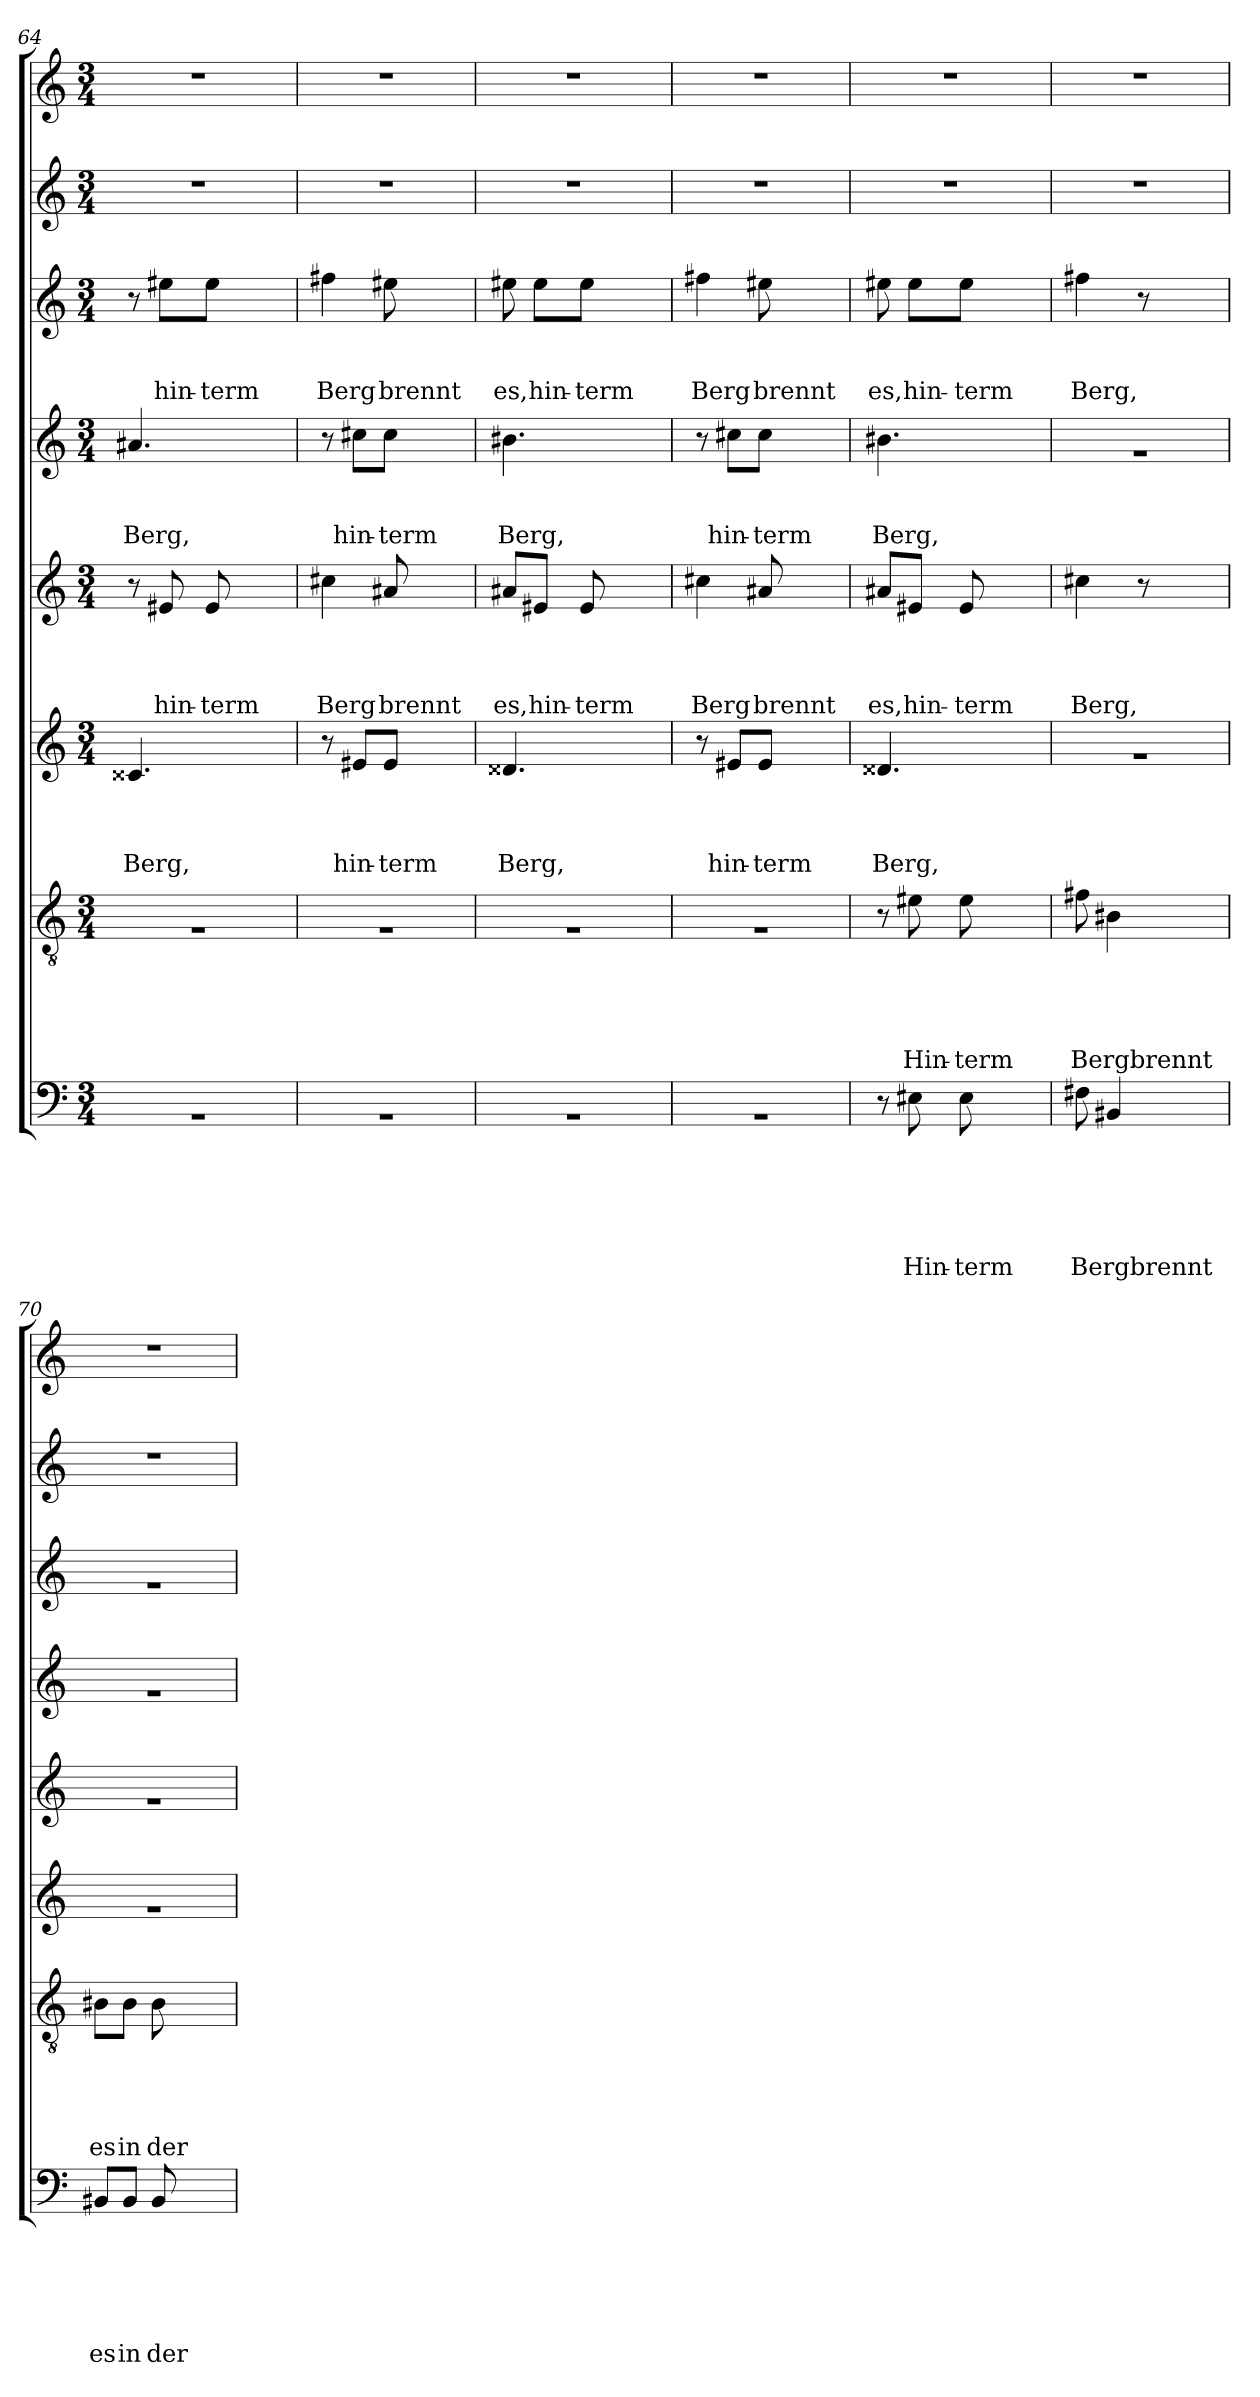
**kern	**text	**text	**text	**text	**text	**text	**kern	**text	**text	**text	**text	**text	**kern	**text	**text	**text	**text	**kern	**text	**text	**text	**text	**kern	**text	**text	**text	**kern	**text	**text	**text	**kern	**kern
*part8	*part8	*part8	*part8	*part8	*part8	*part8	*part7	*part7	*part7	*part7	*part7	*part7	*part6	*part6	*part6	*part6	*part6	*part5	*part5	*part5	*part5	*part5	*part4	*part4	*part4	*part4	*part3	*part3	*part3	*part3	*part2	*part1
*staff8	*staff8	*staff8	*staff8	*staff8	*staff8	*staff8	*staff7	*staff7	*staff7	*staff7	*staff7	*staff7	*staff6	*staff6	*staff6	*staff6	*staff6	*staff5	*staff5	*staff5	*staff5	*staff5	*staff4	*staff4	*staff4	*staff4	*staff3	*staff3	*staff3	*staff3	*staff2	*staff1
*clefF4	*	*	*	*	*	*	*clefGv2	*	*	*	*	*	*clefG2	*	*	*	*	*clefG2	*	*	*	*	*clefG2	*	*	*	*clefG2	*	*	*	*clefG2	*clefG2
*k[]	*	*	*	*	*	*	*k[]	*	*	*	*	*	*k[]	*	*	*	*	*k[]	*	*	*	*	*k[]	*	*	*	*k[]	*	*	*	*k[]	*k[]
*C:	*	*	*	*	*	*	*C:	*	*	*	*	*	*C:	*	*	*	*	*C:	*	*	*	*	*C:	*	*	*	*C:	*	*	*	*C:	*C:
*M3/4	*	*	*	*	*	*	*M3/4	*	*	*	*	*	*M3/4	*	*	*	*	*M3/4	*	*	*	*	*M3/4	*	*	*	*M3/4	*	*	*	*M3/4	*M3/4
=64	=64	=64	=64	=64	=64	=64	=64	=64	=64	=64	=64	=64	=64	=64	=64	=64	=64	=64	=64	=64	=64	=64	=64	=64	=64	=64	=64	=64	=64	=64	=64	=64
!LO:N:vis=1	!	!	!	!	!	!	!LO:N:vis=1	!	!	!	!	!	!	!	!	!	!LO:LY:b	!	!	!	!	!	!	!	!	!LO:LY:b	!	!	!	!	!	!
2.rC	.	.	.	.	.	.	2.rA	.	.	.	.	.	4.c##X/	.	.	.	Berg,	8r	.	.	.	.	4.a#X/	.	.	Berg,	8r	.	.	.	2.r	2.r
!	!	!	!	!	!	!	!	!	!	!	!	!	!	!	!	!	!	!	!	!	!	!LO:LY:b	!	!	!	!	!	!	!	!LO:LY:b	!	!
.	.	.	.	.	.	.	.	.	.	.	.	.	.	.	.	.	.	8e#X/	.	.	.	hin-	.	.	.	.	8ee#X\L	.	.	hin-	.	.
!	!	!	!	!	!	!	!	!	!	!	!	!	!	!	!	!	!	!	!	!	!	!LO:LY:b	!	!	!	!	!	!	!	!LO:LY:b	!	!
.	.	.	.	.	.	.	.	.	.	.	.	.	.	.	.	.	.	8e#/	.	.	.	-term	.	.	.	.	8ee#\J	.	.	-term	.	.
.	.	.	.	.	.	.	.	.	.	.	.	.	4.ryy	.	.	.	.	4.ryy	.	.	.	.	4.ryy	.	.	.	4.ryy	.	.	.	.	.
=65	=65	=65	=65	=65	=65	=65	=65	=65	=65	=65	=65	=65	=65	=65	=65	=65	=65	=65	=65	=65	=65	=65	=65	=65	=65	=65	=65	=65	=65	=65	=65	=65
!LO:N:vis=1	!	!	!	!	!	!	!LO:N:vis=1	!	!	!	!	!	!	!	!	!	!	!	!	!	!	!LO:LY:b	!	!	!	!	!	!	!	!LO:LY:b	!	!
2.rC	.	.	.	.	.	.	2.rA	.	.	.	.	.	8r	.	.	.	.	4cc#X\	.	.	.	Berg	8r	.	.	.	4ff#X\	.	.	Berg	2.r	2.r
!	!	!	!	!	!	!	!	!	!	!	!	!	!	!	!	!	!LO:LY:b	!	!	!	!	!	!	!	!	!LO:LY:b	!	!	!	!	!	!
.	.	.	.	.	.	.	.	.	.	.	.	.	8e#X/L	.	.	.	hin-	.	.	.	.	.	8cc#X\L	.	.	hin-	.	.	.	.	.	.
!	!	!	!	!	!	!	!	!	!	!	!	!	!	!	!	!	!LO:LY:b	!	!	!	!	!LO:LY:b	!	!	!	!LO:LY:b	!	!	!	!LO:LY:b	!	!
.	.	.	.	.	.	.	.	.	.	.	.	.	8e#/J	.	.	.	-term	8a#X/	.	.	.	brennt	8cc#\J	.	.	-term	8ee#X\	.	.	brennt	.	.
.	.	.	.	.	.	.	.	.	.	.	.	.	4.ryy	.	.	.	.	4.ryy	.	.	.	.	4.ryy	.	.	.	4.ryy	.	.	.	.	.
=66	=66	=66	=66	=66	=66	=66	=66	=66	=66	=66	=66	=66	=66	=66	=66	=66	=66	=66	=66	=66	=66	=66	=66	=66	=66	=66	=66	=66	=66	=66	=66	=66
!LO:N:vis=1	!	!	!	!	!	!	!LO:N:vis=1	!	!	!	!	!	!	!	!	!	!LO:LY:b	!	!	!	!	!LO:LY:b	!	!	!	!LO:LY:b	!	!	!	!LO:LY:b	!	!
2.rC	.	.	.	.	.	.	2.rA	.	.	.	.	.	4.d##X/	.	.	.	Berg,	8a#X/L	.	.	.	es,	4.b#X\	.	.	Berg,	8ee#X\	.	.	es,	2.r	2.r
!	!	!	!	!	!	!	!	!	!	!	!	!	!	!	!	!	!	!	!	!	!	!LO:LY:b	!	!	!	!	!	!	!	!LO:LY:b	!	!
.	.	.	.	.	.	.	.	.	.	.	.	.	.	.	.	.	.	8e#X/J	.	.	.	hin-	.	.	.	.	8ee#\L	.	.	hin-	.	.
!	!	!	!	!	!	!	!	!	!	!	!	!	!	!	!	!	!	!	!	!	!	!LO:LY:b	!	!	!	!	!	!	!	!LO:LY:b	!	!
.	.	.	.	.	.	.	.	.	.	.	.	.	.	.	.	.	.	8e#/	.	.	.	-term	.	.	.	.	8ee#\J	.	.	-term	.	.
.	.	.	.	.	.	.	.	.	.	.	.	.	4.ryy	.	.	.	.	4.ryy	.	.	.	.	4.ryy	.	.	.	4.ryy	.	.	.	.	.
!!LO:PB:g=z
=67	=67	=67	=67	=67	=67	=67	=67	=67	=67	=67	=67	=67	=67	=67	=67	=67	=67	=67	=67	=67	=67	=67	=67	=67	=67	=67	=67	=67	=67	=67	=67	=67
!LO:N:vis=1	!	!	!	!	!	!	!LO:N:vis=1	!	!	!	!	!	!	!	!	!	!	!	!	!	!	!LO:LY:b	!	!	!	!	!	!	!	!LO:LY:b	!	!
2.rC	.	.	.	.	.	.	2.rA	.	.	.	.	.	8r	.	.	.	.	4cc#X\	.	.	.	Berg	8r	.	.	.	4ff#X\	.	.	Berg	2.r	2.r
!	!	!	!	!	!	!	!	!	!	!	!	!	!	!	!	!	!LO:LY:b	!	!	!	!	!	!	!	!	!LO:LY:b	!	!	!	!	!	!
.	.	.	.	.	.	.	.	.	.	.	.	.	8e#X/L	.	.	.	hin-	.	.	.	.	.	8cc#X\L	.	.	hin-	.	.	.	.	.	.
!	!	!	!	!	!	!	!	!	!	!	!	!	!	!	!	!	!LO:LY:b	!	!	!	!	!LO:LY:b	!	!	!	!LO:LY:b	!	!	!	!LO:LY:b	!	!
.	.	.	.	.	.	.	.	.	.	.	.	.	8e#/J	.	.	.	-term	8a#X/	.	.	.	brennt	8cc#\J	.	.	-term	8ee#X\	.	.	brennt	.	.
.	.	.	.	.	.	.	.	.	.	.	.	.	4.ryy	.	.	.	.	4.ryy	.	.	.	.	4.ryy	.	.	.	4.ryy	.	.	.	.	.
=68	=68	=68	=68	=68	=68	=68	=68	=68	=68	=68	=68	=68	=68	=68	=68	=68	=68	=68	=68	=68	=68	=68	=68	=68	=68	=68	=68	=68	=68	=68	=68	=68
!	!	!	!	!	!	!	!	!	!	!	!	!	!	!	!	!	!LO:LY:b	!	!	!	!	!LO:LY:b	!	!	!	!LO:LY:b	!	!	!	!LO:LY:b	!	!
8r	.	.	.	.	.	.	8r	.	.	.	.	.	4.d##X/	.	.	.	Berg,	8a#X/L	.	.	.	es,	4.b#X\	.	.	Berg,	8ee#X\	.	.	es,	2.r	2.r
!	!	!	!	!	!	!LO:LY:b	!	!	!	!	!	!LO:LY:b	!	!	!	!	!	!	!	!	!	!LO:LY:b	!	!	!	!	!	!	!	!LO:LY:b	!	!
8E#X\	.	.	.	.	.	Hin-	8e#X\	.	.	.	.	Hin-	.	.	.	.	.	8e#X/J	.	.	.	hin-	.	.	.	.	8ee#\L	.	.	hin-	.	.
!	!	!	!	!	!	!LO:LY:b	!	!	!	!	!	!LO:LY:b	!	!	!	!	!	!	!	!	!	!LO:LY:b	!	!	!	!	!	!	!	!LO:LY:b	!	!
8E#\	.	.	.	.	.	-term	8e#\	.	.	.	.	-term	.	.	.	.	.	8e#/	.	.	.	-term	.	.	.	.	8ee#\J	.	.	-term	.	.
4.ryy	.	.	.	.	.	.	4.ryy	.	.	.	.	.	4.ryy	.	.	.	.	4.ryy	.	.	.	.	4.ryy	.	.	.	4.ryy	.	.	.	.	.
=69	=69	=69	=69	=69	=69	=69	=69	=69	=69	=69	=69	=69	=69	=69	=69	=69	=69	=69	=69	=69	=69	=69	=69	=69	=69	=69	=69	=69	=69	=69	=69	=69
!	!	!	!	!	!	!LO:LY:b	!	!	!	!	!	!LO:LY:b	!LO:N:vis=1	!	!	!	!	!	!	!	!	!LO:LY:b	!LO:N:vis=1	!	!	!	!	!	!	!LO:LY:b	!	!
8F#X\	.	.	.	.	.	Bergbrennt	8f#X\	.	.	.	.	Bergbrennt	2.ra	.	.	.	.	4cc#X\	.	.	.	Berg,	2.ra	.	.	.	4ff#X\	.	.	Berg,	2.r	2.r
4BB#X/	.	.	.	.	.	.	4B#X\	.	.	.	.	.	.	.	.	.	.	.	.	.	.	.	.	.	.	.	.	.	.	.	.	.
.	.	.	.	.	.	.	.	.	.	.	.	.	.	.	.	.	.	8r	.	.	.	.	.	.	.	.	8r	.	.	.	.	.
4.ryy	.	.	.	.	.	.	4.ryy	.	.	.	.	.	.	.	.	.	.	4.ryy	.	.	.	.	.	.	.	.	4.ryy	.	.	.	.	.
=70	=70	=70	=70	=70	=70	=70	=70	=70	=70	=70	=70	=70	=70	=70	=70	=70	=70	=70	=70	=70	=70	=70	=70	=70	=70	=70	=70	=70	=70	=70	=70	=70
!	!	!	!	!	!	!LO:LY:b	!	!	!	!	!	!LO:LY:b	!LO:N:vis=1	!	!	!	!	!LO:N:vis=1	!	!	!	!	!LO:N:vis=1	!	!	!	!LO:N:vis=1	!	!	!	!	!
8BB#X/L	.	.	.	.	.	es	8B#X\L	.	.	.	.	es	2.ra	.	.	.	.	2.ra	.	.	.	.	2.ra	.	.	.	2.ra	.	.	.	2.r	2.r
!	!	!	!	!	!	!LO:LY:b	!	!	!	!	!	!LO:LY:b	!	!	!	!	!	!	!	!	!	!	!	!	!	!	!	!	!	!	!	!
8BB#/J	.	.	.	.	.	in	8B#\J	.	.	.	.	in	.	.	.	.	.	.	.	.	.	.	.	.	.	.	.	.	.	.	.	.
!	!	!	!	!	!	!LO:LY:b	!	!	!	!	!	!LO:LY:b	!	!	!	!	!	!	!	!	!	!	!	!	!	!	!	!	!	!	!	!
8BB#/	.	.	.	.	.	der	8B#\	.	.	.	.	der	.	.	.	.	.	.	.	.	.	.	.	.	.	.	.	.	.	.	.	.
4.ryy	.	.	.	.	.	.	4.ryy	.	.	.	.	.	.	.	.	.	.	.	.	.	.	.	.	.	.	.	.	.	.	.	.	.
=	=	=	=	=	=	=	=	=	=	=	=	=	=	=	=	=	=	=	=	=	=	=	=	=	=	=	=	=	=	=	=	=
*-	*-	*-	*-	*-	*-	*-	*-	*-	*-	*-	*-	*-	*-	*-	*-	*-	*-	*-	*-	*-	*-	*-	*-	*-	*-	*-	*-	*-	*-	*-	*-	*-
